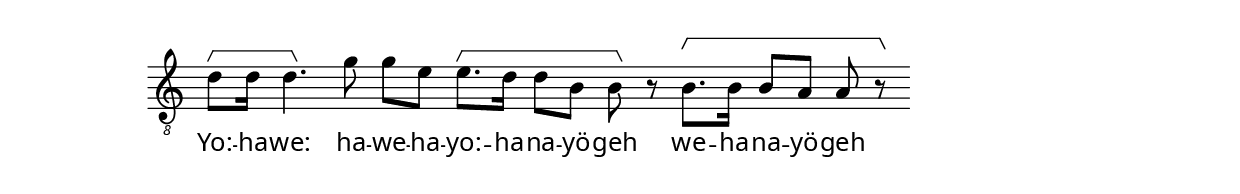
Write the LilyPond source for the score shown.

\version "2.22"
\include "music-fragment.ly"
{
    \clef "treble_8"
    d'8[\NB d'16] d'4.\endNB g'8 g'8[ e'8] e'8.[\NB d'16] d'8[ b8] b8\endNB r8
    b8.[\NB b16] b8[ a8] a8 r8\endNB
}
\addlyrics {
    Yo: -- ha -- we: ha -- we -- ha -- yo: -- ha -- na -- yö -- geh
    we -- ha -- na -- yö -- geh
}
